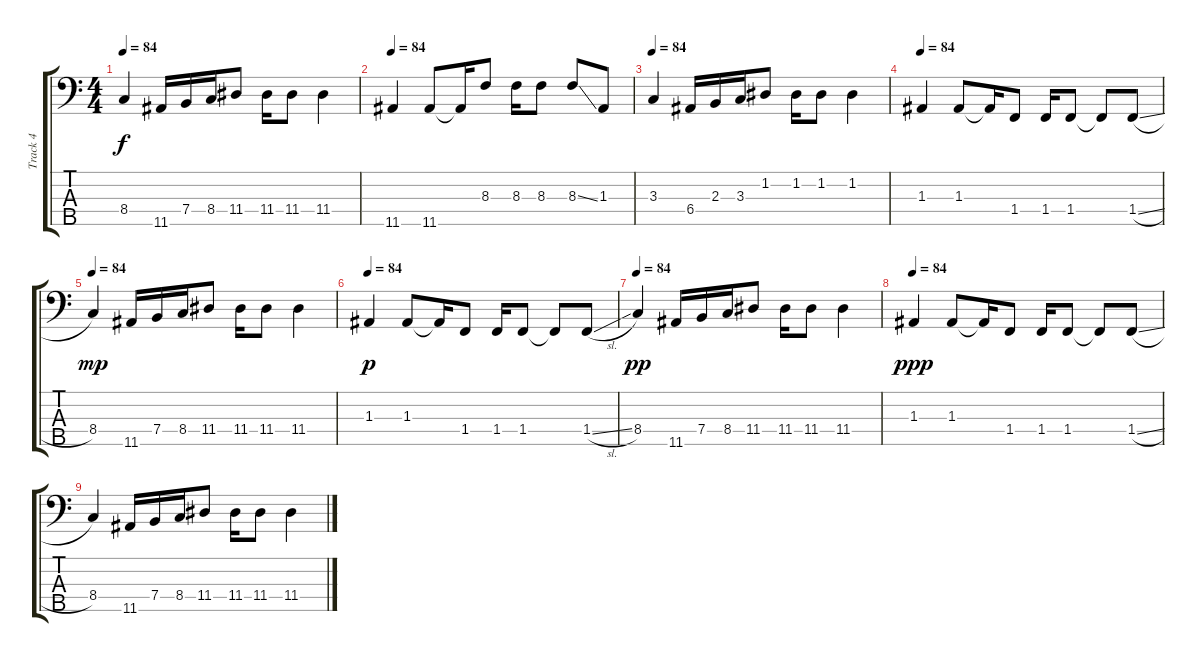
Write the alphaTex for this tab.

\track ("Track 4" "Track 4") {instrument electricbassfinger}
\staff {score tabs}
\tuning (G2 D2 A1 E1 B0) {hide}
\ts (4 4)
\tempo 84
\clef f4
\ks c
8.4.4{dy f} 11.5.16 7.4.16 8.4.16 11.4.8 11.4.16 11.4.8 11.4.4 |
\tempo 84
11.5.4 11.5.8 11.5{t}.16 8.3.8 8.3.16 8.3.8 8.3{ss}.8 1.3.8 |
\tempo 84
3.3.4 6.4.16 2.3.16 3.3.16 1.2.8 1.2.16 1.2.8 1.2.4 |
\tempo 84
1.3.4 1.3.8 1.3{t}.16 1.4.8 1.4.16 1.4.8 1.4{t}.8 1.4{sl}.8 |
\tempo 84
8.4.4{dy mp} 11.5.16 7.4.16 8.4.16 11.4.8 11.4.16 11.4.8 11.4.4 |
\tempo 84
1.3.4{dy p} 1.3.8 1.3{t}.16 1.4.8 1.4.16 1.4.8 1.4{t}.8 1.4{sl}.8 |
\tempo 84
8.4.4{dy pp} 11.5.16 7.4.16 8.4.16 11.4.8 11.4.16 11.4.8 11.4.4 |
\tempo 84
1.3.4{dy ppp} 1.3.8 1.3{t}.16 1.4.8 1.4.16 1.4.8 1.4{t}.8{volume 0} 1.4{sl}.8 |
8.4.4 11.5.16 7.4.16 8.4.16 11.4.8 11.4.16 11.4.8 11.4.4
